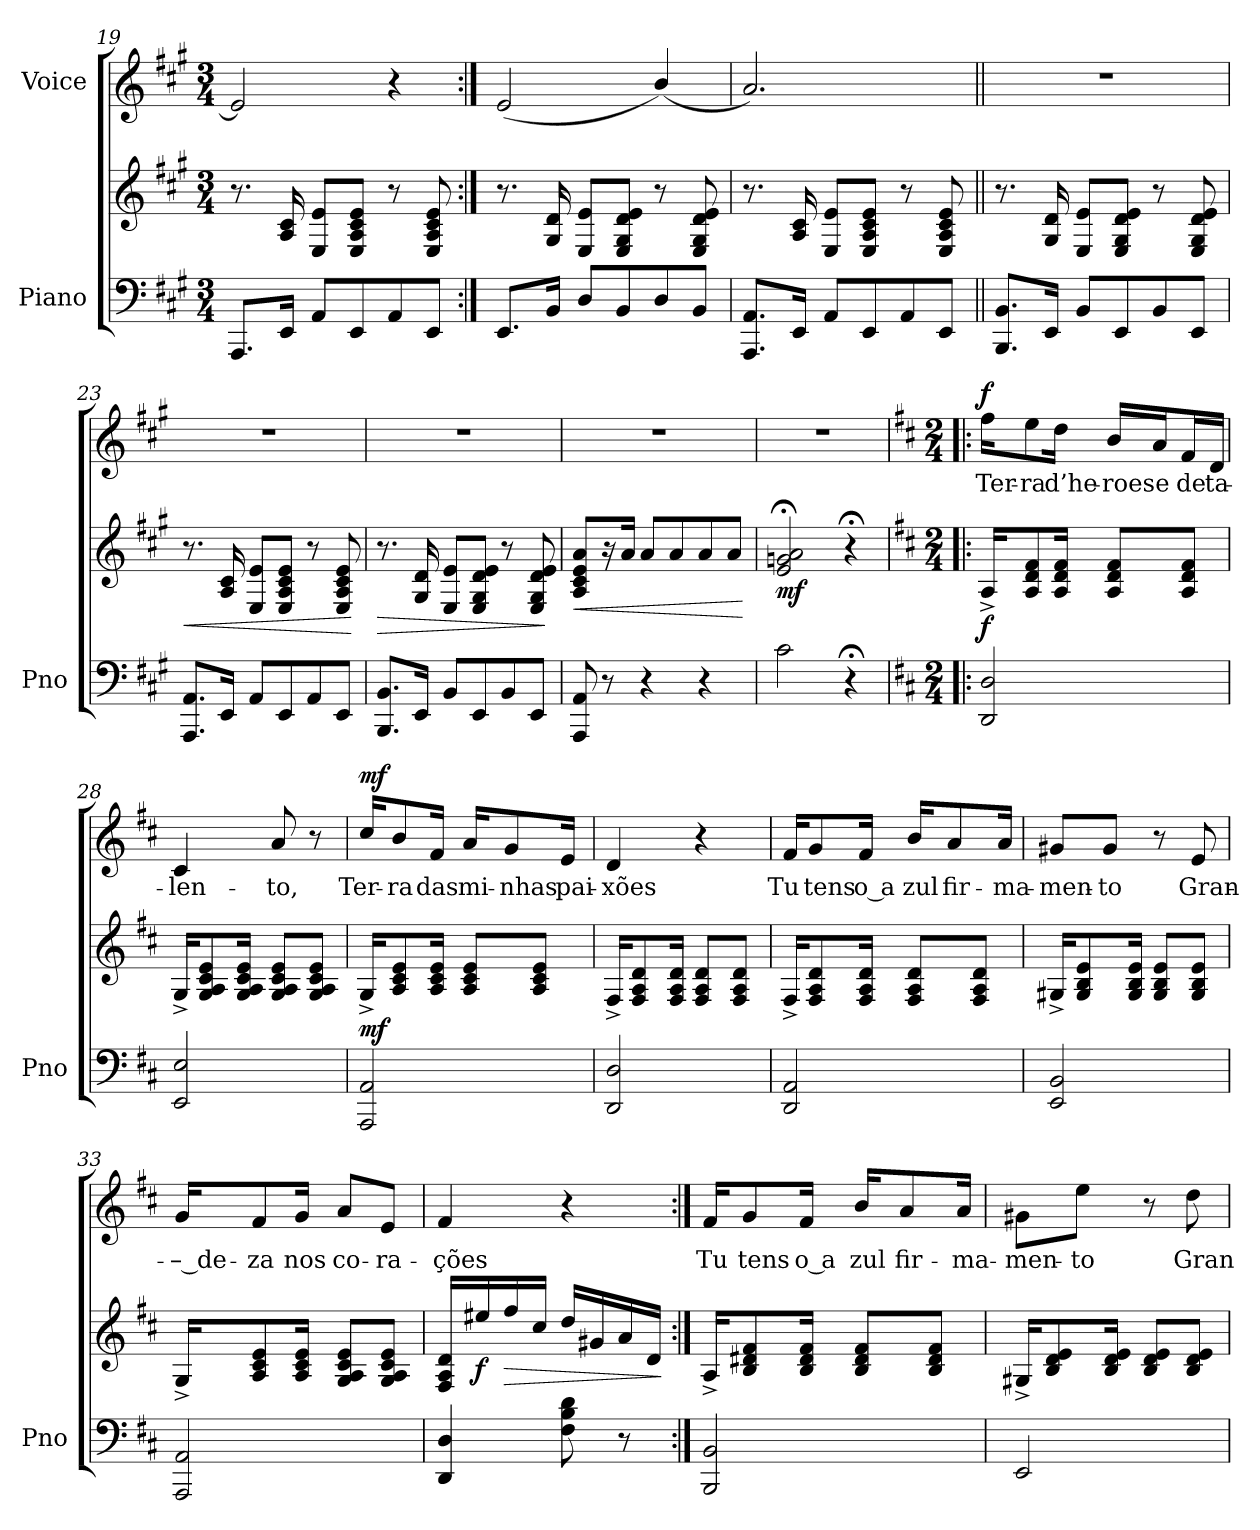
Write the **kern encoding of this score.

**kern	**kern	**dynam	**kern	**text	**dynam
*part2	*part2	*part2	*part1	*part1	*part1
*staff3	*staff2	*staff2/3	*staff1	*staff1	*staff1
*I"Piano	*	*	*I"Voice	*	*
*I'Pno	*	*	*	*	*
*clefF4	*clefG2	*	*clefG2	*	*
*k[f#c#g#]	*k[f#c#g#]	*	*k[f#c#g#]	*	*
*M3/4	*M3/4	*	*M3/4	*	*
=19	=19	=19	=19	=19	=19
8.AAA/L	8.r	.	2e/]	.	.
16EE/Jk	16A/ 16c#/	.	.	.	.
8AA/L	8E/ 8e/L	.	.	.	.
8EE/	8E/ 8A/ 8c#/ 8e/J	.	.	.	.
8AA/	8r	.	4r	.	.
8EE/J	8E/ 8A/ 8c#/ 8e/	.	.	.	.
!!LO:PB:g=z
=20:|!	=20:|!	=20:|!	=20:|!	=20:|!	=20:|!
.	.	.	[qeyy	.	.
!	!	!	!	!LO:LY:b	!
8.EE/L	8.r	.	(<2e/]	.	.
16BB/Jk	16G#/ 16d/	.	.	.	.
8D/L	8E/ 8e/L	.	.	.	.
8BB/	8E/ 8G#/ 8d/ 8e/J	.	.	.	.
8D/	8r	.	(<4b/)	.	.
8BB/J	8E/ 8G#/ 8d/ 8e/	.	.	.	.
=21	=21	=21	=21	=21	=21
8.AAA/ 8.AA/L	8.r	.	2.a/)	.	.
16EE/Jk	16A/ 16c#/	.	.	.	.
8AA/L	8E/ 8e/L	.	.	.	.
8EE/	8E/ 8A/ 8c#/ 8e/J	.	.	.	.
8AA/	8r	.	.	.	.
8EE/J	8E/ 8A/ 8c#/ 8e/	.	.	.	.
=22||	=22||	=22||	=22||	=22||	=22||
8.BBB/ 8.BB/L	8.r	.	2.r	.	.
16EE/Jk	16G#/ 16d/	.	.	.	.
8BB/L	8E/ 8e/L	.	.	.	.
8EE/	8E/ 8G#/ 8d/ 8e/J	.	.	.	.
8BB/	8r	.	.	.	.
8EE/J	8E/ 8G#/ 8d/ 8e/	.	.	.	.
=23	=23	=23	=23	=23	=23
!	!	!LO:HP:b	!	!	!
8.AAA/ 8.AA/L	8.r	<	2.r	.	.
16EE/Jk	16A/ 16c#/	.	.	.	.
8AA/L	8E/ 8e/L	.	.	.	.
8EE/	8E/ 8A/ 8c#/ 8e/J	.	.	.	.
8AA/	8r	.	.	.	.
8EE/J	8E/ 8A/ 8c#/ 8e/	.	.	.	.
.	.	[	.	.	.
=24	=24	=24	=24	=24	=24
!	!	!LO:HP:b	!	!	!
8.BBB/ 8.BB/L	8.r	>	2.r	.	.
16EE/Jk	16G#/ 16d/	.	.	.	.
8BB/L	8E/ 8e/L	.	.	.	.
8EE/	8E/ 8G#/ 8d/ 8e/J	.	.	.	.
8BB/	8r	.	.	.	.
8EE/J	8E/ 8G#/ 8d/ 8e/	.	.	.	.
.	.	]	.	.	.
!!LO:LB:g=z
=25	=25	=25	=25	=25	=25
!	!	!LO:HP:b	!	!	!
8AAA/ 8AA/	8A/ 8c#/ 8e/ 8a/L	<	2.r	.	.
8r	16r	.	.	.	.
.	16a/Jk	.	.	.	.
4r	8a/L	.	.	.	.
.	8a/	.	.	.	.
4r	8a/	.	.	.	.
.	8a/J	.	.	.	.
.	.	[	.	.	.
=26	=26	=26	=26	=26	=26
!	!	!LO:DY:b	!	!	!
2c#\	2e/;< 2gn/;< 2a/;<	mf	2.r	.	.
4r;<	4r;<	.	.	.	.
=27!|:	=27!|:	=27!|:	=27!|:	=27!|:	=27!|:
*k[f#c#]	*k[f#c#]	*	*k[f#c#]	*	*
*M2/4	*M2/4	*	*M2/4	*	*
!	!	!LO:DY:b	!	!LO:LY:b	!LO:DY:a
2DD/ 2D/	16A^/KL	f	16ff#\KL	Ter-	f
!	!	!	!	!LO:LY:b	!
.	8A/ 8d/ 8f#/	.	8ee\	-ra	.
!	!	!	!	!LO:LY:b	!
.	16A/ 16d/ 16f#/Jk	.	16dd\Jk	d’he-	.
!	!	!	!	!LO:LY:b	!
.	8A/ 8d/ 8f#/L	.	16b/LL	-roes	.
!	!	!	!	!LO:LY:b	!
.	.	.	16a/J	e	.
!	!	!	!	!LO:LY:b	!
.	8A/ 8d/ 8f#/J	.	16f#/L	de	.
!	!	!	!	!LO:LY:b	!
.	.	.	16d/JJ	ta-	.
=28	=28	=28	=28	=28	=28
!	!	!	!	!LO:LY:b	!
2EE/ 2E/	16G^/KL	.	4c#/	-len-	.
.	8G/ 8A/ 8c#/ 8e/	.	.	.	.
.	16G/ 16A/ 16c#/ 16e/Jk	.	.	.	.
!	!	!	!	!LO:LY:b	!
.	8G/ 8A/ 8c#/ 8e/L	.	8a/	-to,	.
.	8G/ 8A/ 8c#/ 8e/J	.	8r	.	.
!!LO:LB:g=z
=29	=29	=29	=29	=29	=29
!	!	!LO:DY:b	!	!LO:LY:b	!LO:DY:a
2AAA/ 2AA/	16G^/KL	mf	16cc#/KL	Ter-	mf
!	!	!	!	!LO:LY:b	!
.	8A/ 8c#/ 8e/	.	8b/	-ra	.
!	!	!	!	!LO:LY:b	!
.	16A/ 16c#/ 16e/Jk	.	16f#/Jk	das	.
!	!	!	!	!LO:LY:b	!
.	8A/ 8c#/ 8e/L	.	16a/KL	mi-	.
!	!	!	!	!LO:LY:b	!
.	.	.	8g/	-nhas	.
.	8A/ 8c#/ 8e/J	.	.	.	.
!	!	!	!	!LO:LY:b	!
.	.	.	16e/Jk	pai-	.
=30	=30	=30	=30	=30	=30
!	!	!	!	!LO:LY:b	!
2DD/ 2D/	16F#^/KL	.	4d/	-xões	.
.	8F#/ 8A/ 8d/	.	.	.	.
.	16F#/ 16A/ 16d/Jk	.	.	.	.
.	8F#/ 8A/ 8d/L	.	4r	.	.
.	8F#/ 8A/ 8d/J	.	.	.	.
=31	=31	=31	=31	=31	=31
!	!	!	!	!LO:LY:b	!
2DD/ 2AA/	16F#^/KL	.	16f#/KL	Tu	.
!	!	!	!	!LO:LY:b	!
.	8F#/ 8A/ 8d/	.	8g/	tens	.
!	!	!	!	!LO:LY:b	!
.	16F#/ 16A/ 16d/Jk	.	16f#/Jk	o a	.
!	!	!	!	!LO:LY:b	!
.	8F#/ 8A/ 8d/L	.	16b/KL	-zul	.
!	!	!	!	!LO:LY:b	!
.	.	.	8a/	fir-	.
.	8F#/ 8A/ 8d/J	.	.	.	.
!	!	!	!	!LO:LY:b	!
.	.	.	16a/Jk	-ma-	.
=32	=32	=32	=32	=32	=32
!	!	!	!	!LO:LY:b	!
2EE/ 2BB/	16G#X^/KL	.	8g#X/L	-men-	.
.	8G#/ 8B/ 8e/	.	.	.	.
!	!	!	!	!LO:LY:b	!
.	.	.	8g#/J	-to	.
.	16G#/ 16B/ 16e/Jk	.	.	.	.
.	8G#/ 8B/ 8e/L	.	8r	.	.
!	!	!	!	!LO:LY:b	!
.	8G#/ 8B/ 8e/J	.	8e/	Gran-	.
!!LO:LB:g=z
=33	=33	=33	=33	=33	=33
!	!	!	!	!LO:LY:b	!
2AAA/ 2AA/	16G^/KL	.	16g/KL	-– de-	.
!	!	!	!	!LO:LY:b	!
.	8A/ 8c#/ 8e/	.	8f#/	-za	.
!	!	!	!	!LO:LY:b	!
.	16A/ 16c#/ 16e/Jk	.	16g/Jk	nos	.
!	!	!	!	!LO:LY:b	!
.	8G/ 8A/ 8c#/ 8e/L	.	8a/L	co-	.
!	!	!	!	!LO:LY:b	!
.	8G/ 8A/ 8c#/ 8e/J	.	8e/J	-ra-	.
=34	=34	=34	=34	=34	=34
!	!	!	!	!LO:LY:b	!
4DD/ 4D/	16F#/ 16A/ 16d/LL	.	4f#/	-ções	.
!	!	!LO:DY:b	!	!	!
.	16ee#X/	f	.	.	.
!	!	!LO:HP:b	!	!	!
.	16ff#/	>	.	.	.
.	16cc#/JJ	.	.	.	.
8F#\ 8B\ 8d\	16dd/LL	.	4r	.	.
.	16g#X/	.	.	.	.
8r	16a/	.	.	.	.
.	16d/JJ	.	.	.	.
.	.	]	.	.	.
=35:|!	=35:|!	=35:|!	=35:|!	=35:|!	=35:|!
!	!	!	!	!LO:LY:b	!
2BBB/ 2BB/	16A^/KL	.	16f#/KL	Tu	.
!	!	!	!	!LO:LY:b	!
.	8B/ 8d#X/ 8f#/	.	8g/	tens	.
!	!	!	!	!LO:LY:b	!
.	16B/ 16d#/ 16f#/Jk	.	16f#/Jk	o a	.
!	!	!	!	!LO:LY:b	!
.	8B/ 8d#/ 8f#/L	.	16b/KL	-zul	.
!	!	!	!	!LO:LY:b	!
.	.	.	8a/	fir-	.
.	8B/ 8d#/ 8f#/J	.	.	.	.
!	!	!	!	!LO:LY:b	!
.	.	.	16a/Jk	-ma-	.
=36	=36	=36	=36	=36	=36
!	!	!	!	!LO:LY:b	!
2EE/	16G#X^/KL	.	8g#X\L	-men-	.
.	8B/ 8d/ 8e/	.	.	.	.
!	!	!	!	!LO:LY:b	!
.	.	.	8ee\J	-to	.
.	16B/ 16d/ 16e/Jk	.	.	.	.
.	8B/ 8d/ 8e/L	.	8r	.	.
!	!	!	!	!LO:LY:b	!
.	8B/ 8d/ 8e/J	.	8dd\	Gran-	.
=	=	=	=	=	=
*-	*-	*-	*-	*-	*-
